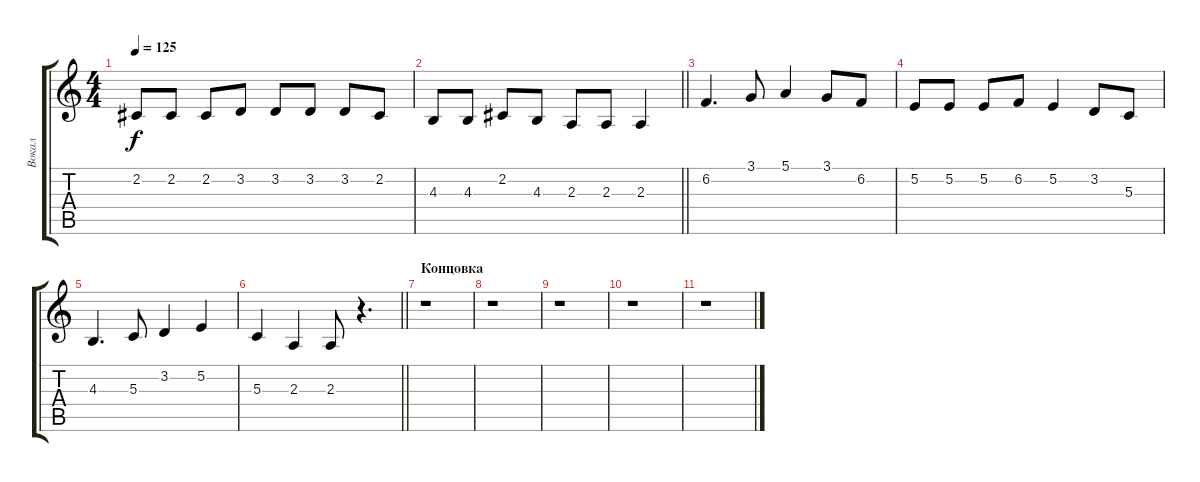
\track ("Вокал" "Вокал") {instrument tenorsax}
\staff {score tabs}
\tuning (E4 B3 G3 D3 A2 E2) {hide}
\ts (4 4)
\tempo 125
\clef g2
\ks c
2.2.8{dy f} 2.2.8 2.2.8 3.2.8 3.2.8 3.2.8 3.2.8 2.2.8 |
\barLineRight lightlight
4.3.8 4.3.8 2.2.8 4.3.8 2.3.8 2.3.8 2.3.4 |
6.2.4{d} 3.1.8 5.1.4 3.1.8 6.2.8 |
5.2.8 5.2.8 5.2.8 6.2.8 5.2.4 3.2.8 5.3.8 |
4.3.4{d} 5.3.8 3.2.4 5.2.4 |
\barLineRight lightlight
5.3.4 2.3.4 2.3.8 r.4{d} |
\section ("" "Концовка")
r.1 |
r.1 |
r.1 |
r.1 |
r.1
